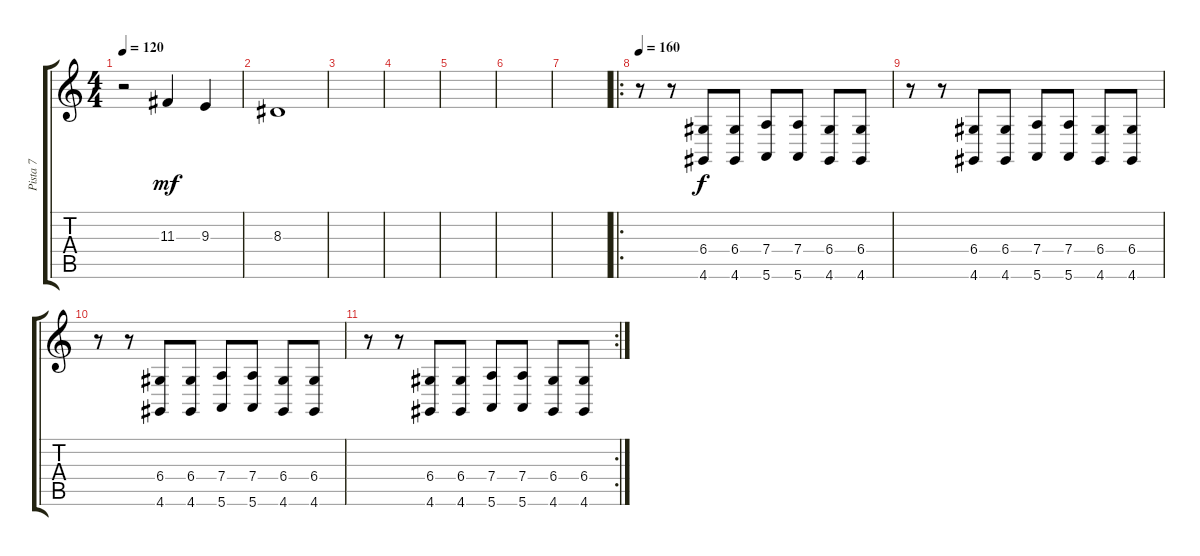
\track ("Pista 7" "Pista 7") {instrument viola}
\staff {score tabs}
\tuning (E4 B3 G3 D3 A2 E2) {hide}
\ts (4 4)
\tempo 120
\clef g2
\ks c
r.2{dy f} 11.3.4{dy mf} 9.3.4 |
8.3.1 |
|
|
|
|
|
\ro
\tempo 160
r.8 r.8 (6.4 4.6).8{dy f} (6.4 4.6).8 (7.4 5.6).8 (7.4 5.6).8 (6.4 4.6).8 (6.4 4.6).8 |
r.8 r.8 (6.4 4.6).8 (6.4 4.6).8 (7.4 5.6).8 (7.4 5.6).8 (6.4 4.6).8 (6.4 4.6).8 |
r.8 r.8 (6.4 4.6).8 (6.4 4.6).8 (7.4 5.6).8 (7.4 5.6).8 (6.4 4.6).8 (6.4 4.6).8 |
\rc 2
r.8 r.8 (6.4 4.6).8 (6.4 4.6).8 (7.4 5.6).8 (7.4 5.6).8 (6.4 4.6).8 (6.4 4.6).8
